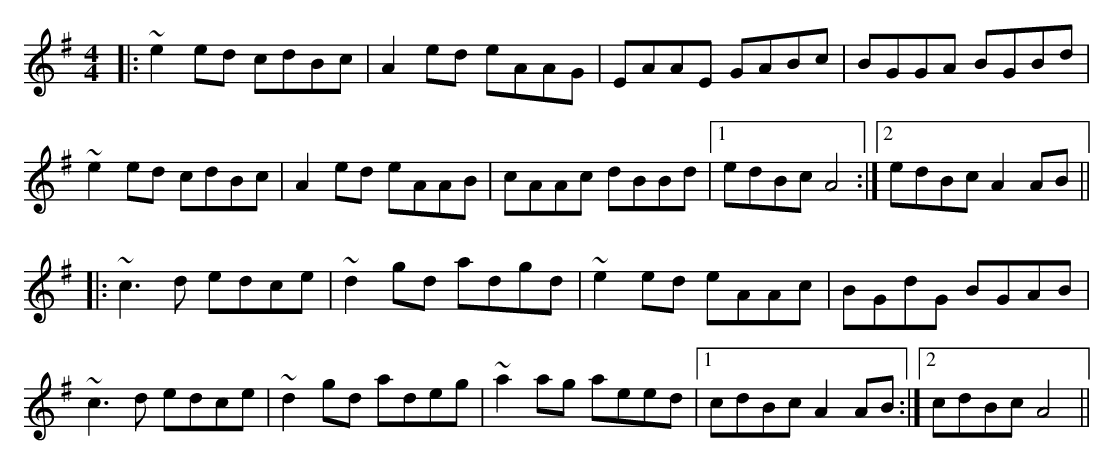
X:1
M:4/4
K:Ador
|:~e2ed cdBc|A2ed eAAG|EAAE GABc|BGGA BGBd|
~e2ed cdBc|A2ed eAAB|cAAc dBBd|1 edBc A4:|2 edBc A2AB||
|:~c3d edce|~d2gd adgd|~e2ed eAAc|BGdG BGAB|
~c3d edce|~d2gd adeg|~a2ag aeed|1 cdBc A2AB:|2 cdBc A4||
